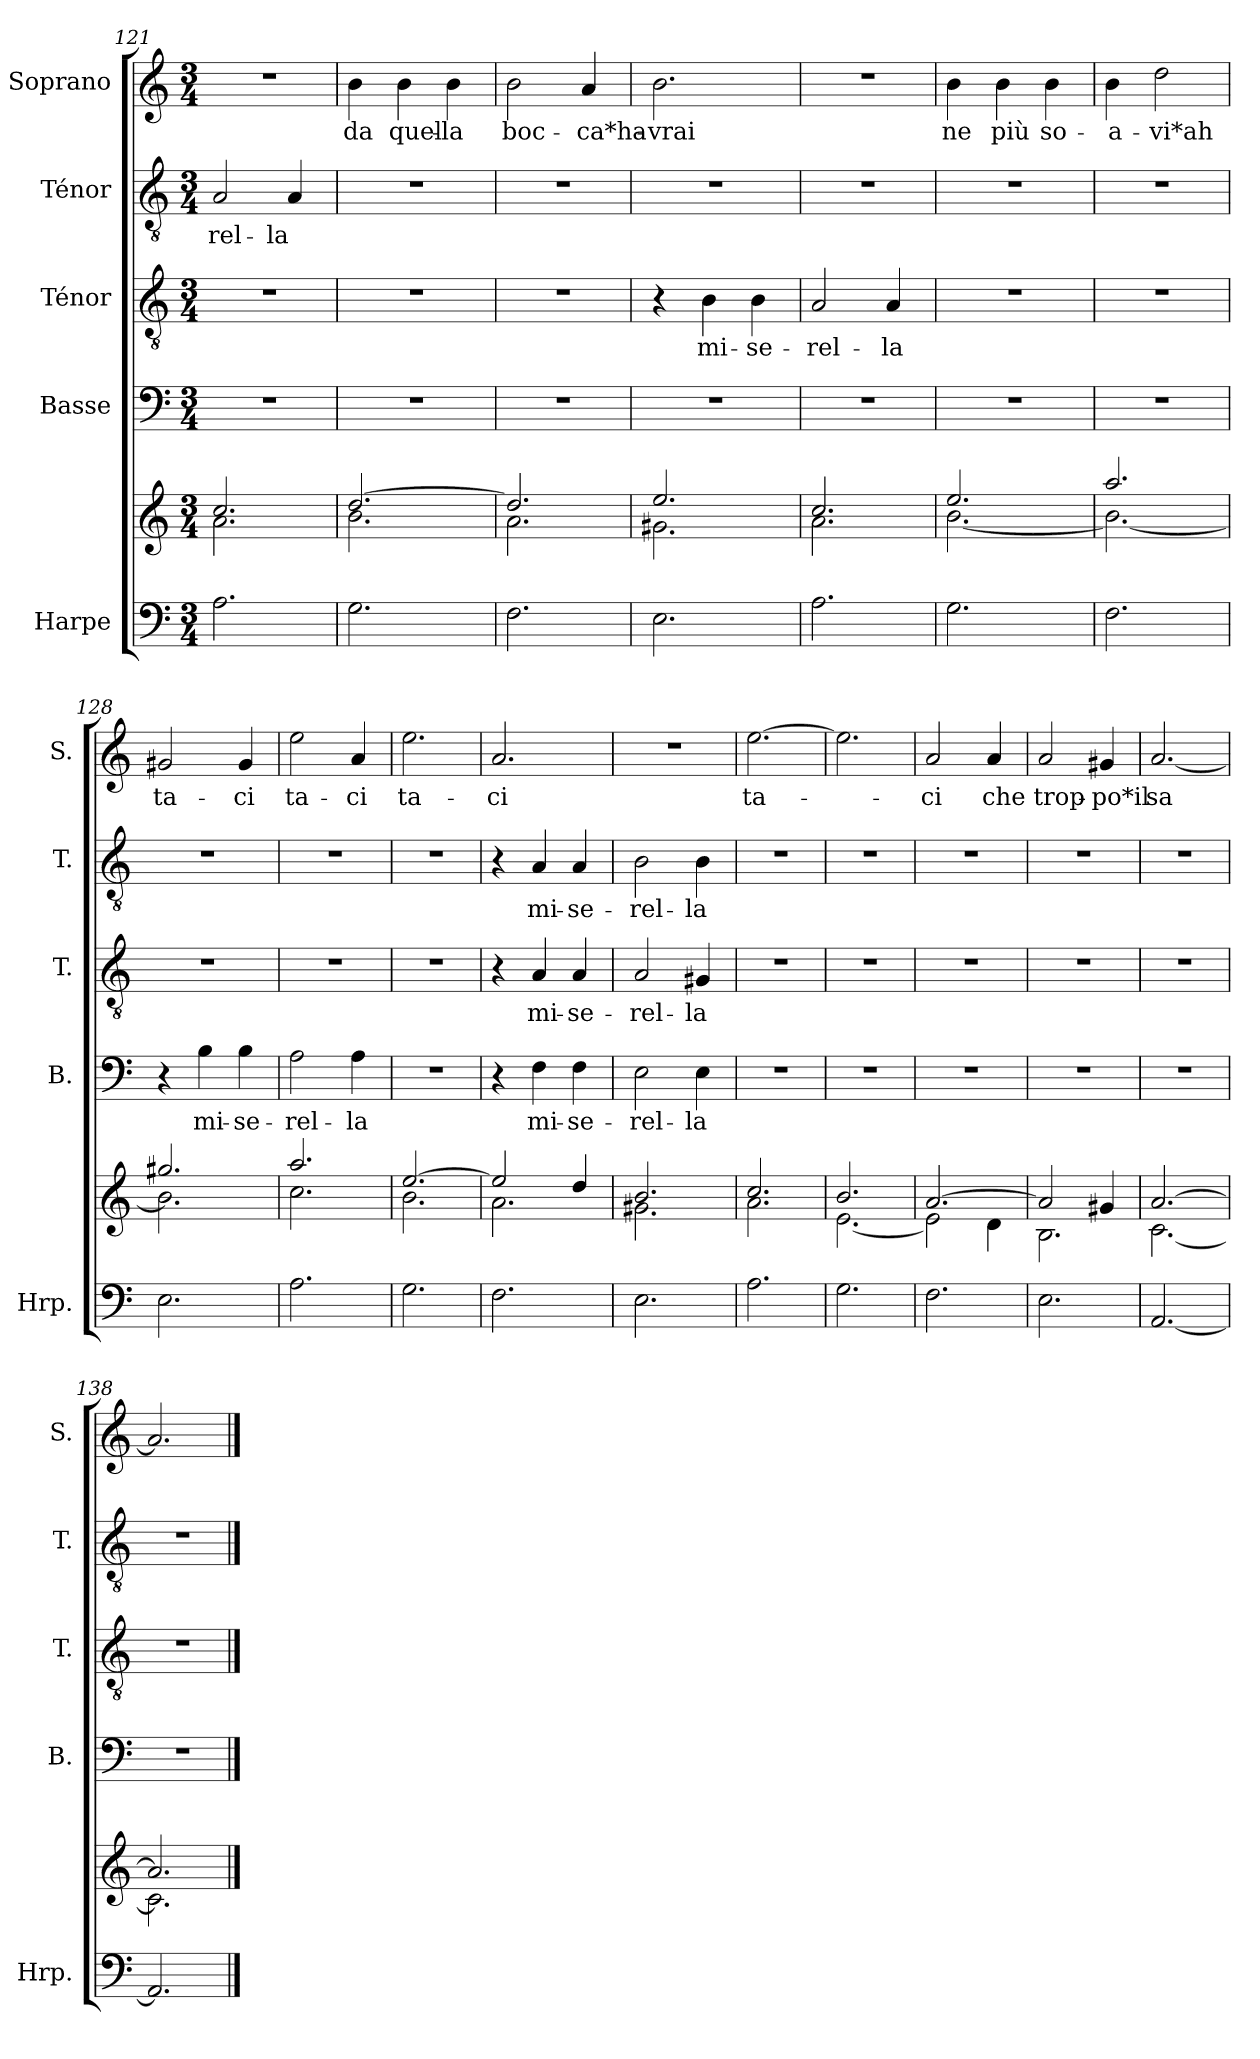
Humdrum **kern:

**kern	**kern	**kern	**text	**kern	**text	**kern	**text	**kern	**text
*part5	*part5	*part4	*part4	*part3	*part3	*part2	*part2	*part1	*part1
*staff6	*staff5	*staff4	*staff4	*staff3	*staff3	*staff2	*staff2	*staff1	*staff1
*I"Harpe	*	*I"Basse	*	*I"Ténor	*	*I"Ténor	*	*I"Soprano	*
*I'Hrp.	*	*I'B.	*	*I'T.	*	*I'T.	*	*I'S.	*
*clefF4	*clefG2	*clefF4	*	*clefGv2	*	*clefGv2	*	*clefG2	*
*k[]	*k[]	*k[]	*	*k[]	*	*k[]	*	*k[]	*
*M3/4	*M3/4	*M3/4	*	*M3/4	*	*M3/4	*	*M3/4	*
=121	=121	=121	=121	=121	=121	=121	=121	=121	=121
*	*^	*	*	*	*	*	*	*	*
!	!	!	!	!	!	!	!	!LO:LY:b	!	!
2.A\	2.cc/	2.a\	2.r	.	2.r	.	2A/	-rel-	2.r	.
!	!	!	!	!	!	!	!	!LO:LY:b	!	!
.	.	.	.	.	.	.	4A/	-la	.	.
=122	=122	=122	=122	=122	=122	=122	=122	=122	=122	=122
!	!	!	!	!	!	!	!	!	!	!LO:LY:b
2.G\	[2.dd/	2.b\	2.r	.	2.r	.	2.r	.	4b\	da
!	!	!	!	!	!	!	!	!	!	!LO:LY:b
.	.	.	.	.	.	.	.	.	4b\	quel-
!	!	!	!	!	!	!	!	!	!	!LO:LY:b
.	.	.	.	.	.	.	.	.	4b\	-la
=123	=123	=123	=123	=123	=123	=123	=123	=123	=123	=123
!	!	!	!	!	!	!	!	!	!	!LO:LY:b
2.F\	2.dd/]	2.a\	2.r	.	2.r	.	2.r	.	2b\	boc-
!	!	!	!	!	!	!	!	!	!	!LO:LY:b
.	.	.	.	.	.	.	.	.	4a/	-ca*ha-
=124	=124	=124	=124	=124	=124	=124	=124	=124	=124	=124
!	!	!	!	!	!	!	!	!	!	!LO:LY:b
2.E\	2.ee/	2.g#X\	2.r	.	4r	.	2.r	.	2.b\	-vrai
!	!	!	!	!	!	!LO:LY:b	!	!	!	!
.	.	.	.	.	4B\	mi-	.	.	.	.
!	!	!	!	!	!	!LO:LY:b	!	!	!	!
.	.	.	.	.	4B\	-se-	.	.	.	.
!!LO:LB:g=z
=125	=125	=125	=125	=125	=125	=125	=125	=125	=125	=125
!	!	!	!	!	!	!LO:LY:b	!	!	!	!
2.A\	2.cc/	2.a\	2.r	.	2A/	-rel-	2.r	.	2.r	.
!	!	!	!	!	!	!LO:LY:b	!	!	!	!
.	.	.	.	.	4A/	-la	.	.	.	.
=126	=126	=126	=126	=126	=126	=126	=126	=126	=126	=126
!	!	!	!	!	!	!	!	!	!	!LO:LY:b
2.G\	2.ee/	[2.b\	2.r	.	2.r	.	2.r	.	4b\	ne
!	!	!	!	!	!	!	!	!	!	!LO:LY:b
.	.	.	.	.	.	.	.	.	4b\	più
!	!	!	!	!	!	!	!	!	!	!LO:LY:b
.	.	.	.	.	.	.	.	.	4b\	so-
=127	=127	=127	=127	=127	=127	=127	=127	=127	=127	=127
!	!	!	!	!	!	!	!	!	!	!LO:LY:b
2.F\	2.aa/	2.b\_	2.r	.	2.r	.	2.r	.	4b\	-a-
!	!	!	!	!	!	!	!	!	!	!LO:LY:b
.	.	.	.	.	.	.	.	.	2dd\	-vi*ah
=128	=128	=128	=128	=128	=128	=128	=128	=128	=128	=128
!	!	!	!	!	!	!	!	!	!	!LO:LY:b
2.E\	2.gg#X/	2.b\]	4r	.	2.r	.	2.r	.	2g#X/	ta-
!	!	!	!	!LO:LY:b	!	!	!	!	!	!
.	.	.	4B\	mi-	.	.	.	.	.	.
!	!	!	!	!LO:LY:b	!	!	!	!	!	!LO:LY:b
.	.	.	4B\	-se-	.	.	.	.	4g#/	-ci
=129	=129	=129	=129	=129	=129	=129	=129	=129	=129	=129
!	!	!	!	!LO:LY:b	!	!	!	!	!	!LO:LY:b
2.A\	2.aa/	2.cc\	2A\	-rel-	2.r	.	2.r	.	2ee\	ta-
!	!	!	!	!LO:LY:b	!	!	!	!	!	!LO:LY:b
.	.	.	4A\	-la	.	.	.	.	4a/	-ci
=130	=130	=130	=130	=130	=130	=130	=130	=130	=130	=130
!	!	!	!	!	!	!	!	!	!	!LO:LY:b
2.G\	[2.ee/	2.b\	2.r	.	2.r	.	2.r	.	2.ee\	ta-
=131	=131	=131	=131	=131	=131	=131	=131	=131	=131	=131
!	!	!	!	!	!	!	!	!	!	!LO:LY:b
2.F\	2ee/]	2.a\	4r	.	4r	.	4r	.	2.a/	-ci
!	!	!	!	!LO:LY:b	!	!LO:LY:b	!	!LO:LY:b	!	!
.	.	.	4F\	mi-	4A/	mi-	4A/	mi-	.	.
!	!	!	!	!LO:LY:b	!	!LO:LY:b	!	!LO:LY:b	!	!
.	4dd/	.	4F\	-se-	4A/	-se-	4A/	-se-	.	.
=132	=132	=132	=132	=132	=132	=132	=132	=132	=132	=132
!	!	!	!	!LO:LY:b	!	!LO:LY:b	!	!LO:LY:b	!	!
2.E\	2.b/	2.g#X\	2E\	-rel-	2A/	-rel-	2B\	-rel-	2.r	.
!	!	!	!	!LO:LY:b	!	!LO:LY:b	!	!LO:LY:b	!	!
.	.	.	4E\	-la	4G#X/	-la	4B\	-la	.	.
=133	=133	=133	=133	=133	=133	=133	=133	=133	=133	=133
!	!	!	!	!	!	!	!	!	!	!LO:LY:b
2.A\	2.cc/	2.a\	2.r	.	2.r	.	2.r	.	[2.ee\	ta-
=134	=134	=134	=134	=134	=134	=134	=134	=134	=134	=134
2.G\	2.b/	[2.e\	2.r	.	2.r	.	2.r	.	2.ee\]	.
=135	=135	=135	=135	=135	=135	=135	=135	=135	=135	=135
!	!	!	!	!	!	!	!	!	!	!LO:LY:b
2.F\	[2.a/	2e\]	2.r	.	2.r	.	2.r	.	2a/	-ci
!	!	!	!	!	!	!	!	!	!	!LO:LY:b
.	.	4d\	.	.	.	.	.	.	4a/	che
!!LO:PB:g=z
=136	=136	=136	=136	=136	=136	=136	=136	=136	=136	=136
!	!	!	!	!	!	!	!	!	!	!LO:LY:b
2.E\	2a/]	2.B\	2.r	.	2.r	.	2.r	.	2a/	trop-
!	!	!	!	!	!	!	!	!	!	!LO:LY:b
.	4g#X/	.	.	.	.	.	.	.	4g#X/	-po*il
=137	=137	=137	=137	=137	=137	=137	=137	=137	=137	=137
!	!	!	!	!	!	!	!	!	!	!LO:LY:b
[2.AA/	[2.a/	[2.c\	2.r	.	2.r	.	2.r	.	[2.a/	sa
=138	=138	=138	=138	=138	=138	=138	=138	=138	=138	=138
2.AA/]	2.a/]	2.c\]	2.r	.	2.r	.	2.r	.	2.a/]	.
*	*v	*v	*	*	*	*	*	*	*	*
==	==	==	==	==	==	==	==	==	==
*-	*-	*-	*-	*-	*-	*-	*-	*-	*-
